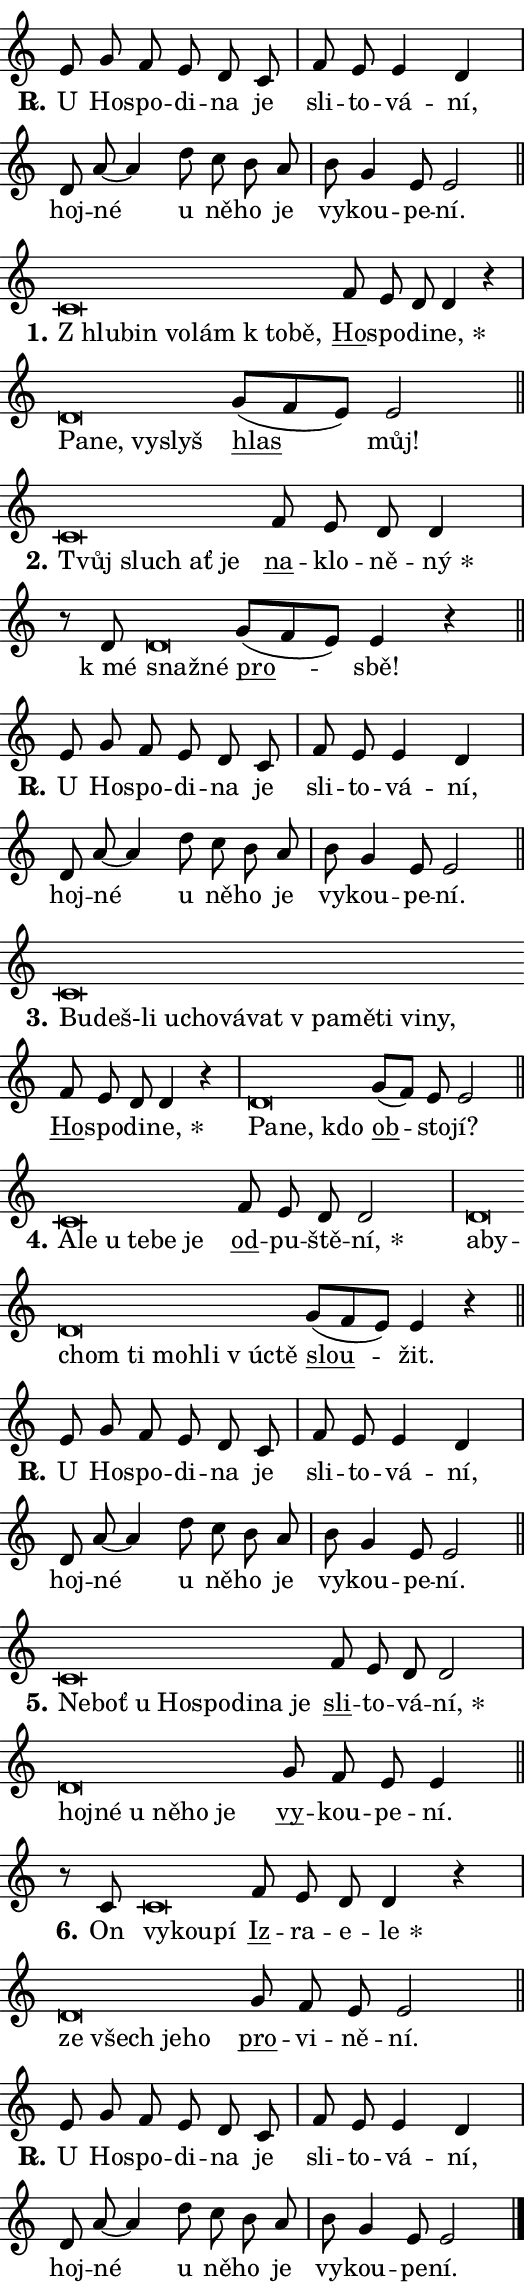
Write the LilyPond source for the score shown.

\version "2.24.0"
\header { tagline = "" }
\paper {
  indent = 0\cm
  top-margin = 0\cm
  right-margin = 0.13\cm % to fit lyric hyphens
  bottom-margin = 0\cm
  left-margin = 0\cm
  paper-width = 9\cm
  page-breaking = #ly:one-page-breaking
  system-system-spacing.basic-distance = #11
  score-system-spacing.basic-distance = #11
  ragged-last = ##f
}


%% Author: Thomas Morley
%% https://lists.gnu.org/archive/html/lilypond-user/2020-05/msg00002.html
#(define (line-position grob)
"Returns position of @var[grob} in current system:
   @code{'start}, if at first time-step
   @code{'end}, if at last time-step
   @code{'middle} otherwise
"
  (let* ((col (ly:item-get-column grob))
         (ln (ly:grob-object col 'left-neighbor))
         (rn (ly:grob-object col 'right-neighbor))
         (col-to-check-left (if (ly:grob? ln) ln col))
         (col-to-check-right (if (ly:grob? rn) rn col))
         (break-dir-left
           (and
             (ly:grob-property col-to-check-left 'non-musical #f)
             (ly:item-break-dir col-to-check-left)))
         (break-dir-right
           (and
             (ly:grob-property col-to-check-right 'non-musical #f)
             (ly:item-break-dir col-to-check-right))))
        (cond ((eqv? 1 break-dir-left) 'start)
              ((eqv? -1 break-dir-right) 'end)
              (else 'middle))))

#(define (tranparent-at-line-position vctor)
  (lambda (grob)
  "Relying on @code{line-position} select the relevant enry from @var{vctor}.
Used to determine transparency,"
    (case (line-position grob)
      ((end) (not (vector-ref vctor 0)))
      ((middle) (not (vector-ref vctor 1)))
      ((start) (not (vector-ref vctor 2))))))

noteHeadBreakVisibility =
#(define-music-function (break-visibility)(vector?)
"Makes @code{NoteHead}s transparent relying on @var{break-visibility}"
#{
  \override NoteHead.transparent =
    #(tranparent-at-line-position break-visibility)
#})

#(define delete-ledgers-for-transparent-note-heads
  (lambda (grob)
    "Reads whether a @code{NoteHead} is transparent.
If so this @code{NoteHead} is removed from @code{'note-heads} from
@var{grob}, which is supposed to be @code{LedgerLineSpanner}.
As a result ledgers are not printed for this @code{NoteHead}"
    (let* ((nhds-array (ly:grob-object grob 'note-heads))
           (nhds-list
             (if (ly:grob-array? nhds-array)
                 (ly:grob-array->list nhds-array)
                 '()))
           ;; Relies on the transparent-property being done before
           ;; Staff.LedgerLineSpanner.after-line-breaking is executed.
           ;; This is fragile ...
           (to-keep
             (remove
               (lambda (nhd)
                 (ly:grob-property nhd 'transparent #f))
               nhds-list)))
      ;; TODO find a better method to iterate over grob-arrays, similiar
      ;; to filter/remove etc for lists
      ;; For now rebuilt from scratch
      (set! (ly:grob-object grob 'note-heads)  '())
      (for-each
        (lambda (nhd)
          (ly:pointer-group-interface::add-grob grob 'note-heads nhd))
        to-keep))))

squashNotes = {
  \override NoteHead.X-extent = #'(-0.2 . 0.2)
  \override NoteHead.Y-extent = #'(-0.75 . 0)
  \override NoteHead.stencil =
    #(lambda (grob)
       (let ((pos (ly:grob-property grob 'staff-position)))
         (begin
           (if (< pos -7) (display "ERROR: Lower brevis then expected\n") (display ""))
           (if (<= pos -6) ly:text-interface::print ly:note-head::print))))
}
unSquashNotes = {
  \revert NoteHead.X-extent
  \revert NoteHead.Y-extent
  \revert NoteHead.stencil
}

hideNotes = \noteHeadBreakVisibility #begin-of-line-visible
unHideNotes = \noteHeadBreakVisibility #all-visible

% work-around for resetting accidentals
% https://lilypond.org/doc/v2.23/Documentation/notation/displaying-rhythms#unmetered-music
cadenzaMeasure = {
  \cadenzaOff
  \partial 1024 s1024
  \cadenzaOn
}

#(define-markup-command (accent layout props text) (markup?)
  "Underline accented syllable"
  (interpret-markup layout props
    #{\markup \override #'(offset . 4.3) \underline { #text }#}))

responsum = \markup \concat {
  "R" \hspace #-1.05 \path #0.1 #'((moveto 0 0.07) (lineto 0.9 0.8)) \hspace #0.05 "."
}

spaceSize = #0.6828661417322834 % exact space size for TeX Gyre Schola

\layout {
  \context {
    \Staff
    \remove "Time_signature_engraver"
    \override LedgerLineSpanner.after-line-breaking = #delete-ledgers-for-transparent-note-heads
  }
  \context {
    \Lyrics {
      \override LyricSpace.minimum-distance = \spaceSize
      \override LyricText.font-name = #"TeX Gyre Schola"
      \override LyricText.font-size = 1
      \override StanzaNumber.font-name = #"TeX Gyre Schola Bold"
      \override StanzaNumber.font-size = 1
    }
  }
  \context {
    \Score 
    \override NoteHead.text =
      #(lambda (grob) 
        (let ((pos (ly:grob-property grob 'staff-position)))
          #{\markup {
            \combine
              \halign #-0.55 \raise #(if (= pos -6) 0 0.5) \override #'(thickness . 2) \draw-line #'(3.2 . 0)
              \musicglyph "noteheads.sM1"
          }#}))
  }
}

% magnetic-lyrics.ily
%
%   written by
%     Jean Abou Samra <jean@abou-samra.fr>
%     Werner Lemberg <wl@gnu.org>
%
%   adapted by
%     Jiri Hon <jiri.hon@gmail.com>
%
% Version 2022-Apr-15

% https://www.mail-archive.com/lilypond-user@gnu.org/msg149350.html

#(define (Left_hyphen_pointer_engraver context)
   "Collect syllable-hyphen-syllable occurrences in lyrics and store
them in properties.  This engraver only looks to the left.  For
example, if the lyrics input is @code{foo -- bar}, it does the
following.

@itemize @bullet
@item
Set the @code{text} property of the @code{LyricHyphen} grob between
@q{foo} and @q{bar} to @code{foo}.

@item
Set the @code{left-hyphen} property of the @code{LyricText} grob with
text @q{foo} to the @code{LyricHyphen} grob between @q{foo} and
@q{bar}.
@end itemize

Use this auxiliary engraver in combination with the
@code{lyric-@/text::@/apply-@/magnetic-@/offset!} hook."
   (let ((hyphen #f)
         (text #f))
     (make-engraver
      (acknowledgers
       ((lyric-syllable-interface engraver grob source-engraver)
        (set! text grob)))
      (end-acknowledgers
       ((lyric-hyphen-interface engraver grob source-engraver)
        ;(when (not (grob::has-interface grob 'lyric-space-interface))
          (set! hyphen grob)));)
      ((stop-translation-timestep engraver)
       (when (and text hyphen)
         (ly:grob-set-object! text 'left-hyphen hyphen))
       (set! text #f)
       (set! hyphen #f)))))

#(define (lyric-text::apply-magnetic-offset! grob)
   "If the space between two syllables is less than the value in
property @code{LyricText@/.details@/.squash-threshold}, move the right
syllable to the left so that it gets concatenated with the left
syllable.

Use this function as a hook for
@code{LyricText@/.after-@/line-@/breaking} if the
@code{Left_@/hyphen_@/pointer_@/engraver} is active."
   (let ((hyphen (ly:grob-object grob 'left-hyphen #f)))
     (when hyphen
       (let ((left-text (ly:spanner-bound hyphen LEFT)))
         (when (grob::has-interface left-text 'lyric-syllable-interface)
           (let* ((common (ly:grob-common-refpoint grob left-text X))
                  (this-x-ext (ly:grob-extent grob common X))
                  (left-x-ext
                   (begin
                     ;; Trigger magnetism for left-text.
                     (ly:grob-property left-text 'after-line-breaking)
                     (ly:grob-extent left-text common X)))
                  ;; `delta` is the gap width between two syllables.
                  (delta (- (interval-start this-x-ext)
                            (interval-end left-x-ext)))
                  (details (ly:grob-property grob 'details))
                  (threshold (assoc-get 'squash-threshold details 0.2)))
             (when (< delta threshold)
               (let* (;; We have to manipulate the input text so that
                      ;; ligatures crossing syllable boundaries are not
                      ;; disabled.  For languages based on the Latin
                      ;; script this is essentially a beautification.
                      ;; However, for non-Western scripts it can be a
                      ;; necessity.
                      (lt (ly:grob-property left-text 'text))
                      (rt (ly:grob-property grob 'text))
                      (is-space (grob::has-interface hyphen 'lyric-space-interface))
                      (space (if is-space " " ""))
                      (extra-delta (if is-space spaceSize 0))
                      ;; Append new syllable.
                      (ltrt-space (if (and (string? lt) (string? rt))
                                (string-append lt space rt)
                                (make-concat-markup (list lt space rt))))
                      ;; Right-align `ltrt` to the right side.
                      (ltrt-space-markup (grob-interpret-markup
                               grob
                               (make-translate-markup
                                (cons (interval-length this-x-ext) 0)
                                (make-right-align-markup ltrt-space)))))
                 (begin
                   ;; Don't print `left-text`.
                   (ly:grob-set-property! left-text 'stencil #f)
                   ;; Set text and stencil (which holds all collected
                   ;; syllables so far) and shift it to the left.
                   (ly:grob-set-property! grob 'text ltrt-space)
                   (ly:grob-set-property! grob 'stencil ltrt-space-markup)
                   (ly:grob-translate-axis! grob (- (- delta extra-delta)) X))))))))))


#(define (lyric-hyphen::displace-bounds-first grob)
   ;; Make very sure this callback isn't triggered too early.
   (let ((left (ly:spanner-bound grob LEFT))
         (right (ly:spanner-bound grob RIGHT)))
     (ly:grob-property left 'after-line-breaking)
     (ly:grob-property right 'after-line-breaking)
     (ly:lyric-hyphen::print grob)))

squashThreshold = #0.4

\layout {
  \context {
    \Lyrics
    \consists #Left_hyphen_pointer_engraver
    \override LyricText.after-line-breaking =
      #lyric-text::apply-magnetic-offset!
    \override LyricHyphen.stencil = #lyric-hyphen::displace-bounds-first
    \override LyricText.details.squash-threshold = \squashThreshold
    \override LyricHyphen.minimum-distance = 0
    \override LyricHyphen.minimum-length = \squashThreshold
  }
}

squashText = \override LyricText.details.squash-threshold = 9999
unSquashText = \override LyricText.details.squash-threshold = \squashThreshold

leftText = \override LyricText.self-alignment-X = #LEFT
unLeftText = \revert LyricText.self-alignment-X

starOffset = #(lambda (grob) 
                (let ((x_offset (ly:self-alignment-interface::aligned-on-x-parent grob)))
                  (if (= x_offset 0) 0 (+ x_offset 1.2))))

star = #(define-music-function (syllable)(string?)
"Append star separator at the end of a syllable"
#{
  \once \override LyricText.X-offset = #starOffset
  \lyricmode { \markup {
    #syllable
    \override #'((font-name . "TeX Gyre Schola Bold")) \hspace #0.2 \lower #0.65 \larger "*"
  } }
#})

starAccent = #(define-music-function (syllable)(string?)
"Append star separator at the end of a syllable and make accent"
#{
  \once \override LyricText.X-offset = #starOffset
  \lyricmode { \markup {
    \accent #syllable
    \override #'((font-name . "TeX Gyre Schola Bold")) \hspace #0.2 \lower #0.65 \larger "*"
  } }
#})

breath = #(define-music-function (syllable)(string?)
"Append breathing indicator at the end of a syllable"
#{
  \lyricmode { \markup { #syllable "+" } }
#})

optionalBreath = #(define-music-function (syllable)(string?)
"Append optional breathing indicator at the end of a syllable"
#{
  \lyricmode { \markup { #syllable "(+)" } }
#})


\score {
    <<
        \new Voice = "melody" { \cadenzaOn \key c \major \relative { e'8 g f e d c \cadenzaMeasure \bar "|" f e e4 d \cadenzaMeasure \bar "|" d8 a'8~ a4 \bar "" d8 c b a \cadenzaMeasure \bar "|" b g4 e8 e2 \cadenzaMeasure \bar "||" \break } }
        \new Lyrics \lyricsto "melody" { \lyricmode { \set stanza = \responsum
U Ho -- spo -- di -- na je sli -- to -- vá -- ní, hoj -- né u ně -- ho je vy -- kou -- pe -- ní. } }
    >>
    \layout {}
}

\score {
    <<
        \new Voice = "melody" { \cadenzaOn \key c \major \relative { \squashNotes c'\breve*1/16 \hideNotes \breve*1/16 \bar "" \breve*1/16 \bar "" \breve*1/16 \bar "" \breve*1/16 \breve*1/16 \bar "" \unHideNotes \unSquashNotes \bar "" f8 e d d4 r \cadenzaMeasure \bar "|" \squashNotes d\breve*1/16 \hideNotes \breve*1/16 \bar "" \breve*1/16 \breve*1/16 \bar "" \unHideNotes \unSquashNotes \bar "" g8[( f e)] e2 \cadenzaMeasure \bar "||" \break } }
        \new Lyrics \lyricsto "melody" { \lyricmode { \set stanza = "1."
\leftText "Z hlu" -- \squashText bin vo -- lám "k to" -- bě, \unLeftText \unSquashText \markup \accent Ho -- spo -- di -- \star ne, \leftText Pa -- \squashText ne, vy -- slyš \unLeftText \unSquashText \markup \accent hlas můj! } }
    >>
    \layout {}
}

\score {
    <<
        \new Voice = "melody" { \cadenzaOn \key c \major \relative { \squashNotes c'\breve*1/16 \hideNotes \breve*1/16 \bar "" \breve*1/16 \breve*1/16 \bar "" \unHideNotes \unSquashNotes \bar "" f8 e d d4 \cadenzaMeasure \bar "|" r8 d8 \squashNotes d\breve*1/16 \hideNotes \breve*1/16 \bar "" \unHideNotes \unSquashNotes \bar "" g8[( f e)] e4 r \cadenzaMeasure \bar "||" \break } }
        \new Lyrics \lyricsto "melody" { \lyricmode { \set stanza = "2."
\leftText Tvůj \squashText sluch ať je \unLeftText \unSquashText \markup \accent na -- klo -- ně -- \star ný "k mé" \leftText snaž -- \squashText né \unLeftText \unSquashText \markup \accent pro -- sbě! } }
    >>
    \layout {}
}

\score {
    <<
        \new Voice = "melody" { \cadenzaOn \key c \major \relative { e'8 g f e d c \cadenzaMeasure \bar "|" f e e4 d \cadenzaMeasure \bar "|" d8 a'8~ a4 \bar "" d8 c b a \cadenzaMeasure \bar "|" b g4 e8 e2 \cadenzaMeasure \bar "||" \break } }
        \new Lyrics \lyricsto "melody" { \lyricmode { \set stanza = \responsum
U Ho -- spo -- di -- na je sli -- to -- vá -- ní, hoj -- né u ně -- ho je vy -- kou -- pe -- ní. } }
    >>
    \layout {}
}

\score {
    <<
        \new Voice = "melody" { \cadenzaOn \key c \major \relative { \squashNotes c'\breve*1/16 \hideNotes \breve*1/16 \bar "" \breve*1/16 \bar "" \breve*1/16 \bar "" \breve*1/16 \bar "" \breve*1/16 \bar "" \breve*1/16 \bar "" \breve*1/16 \bar "" \breve*1/16 \bar "" \breve*1/16 \breve*1/16 \bar "" \unHideNotes \unSquashNotes \bar "" f8 e d d4 r \cadenzaMeasure \bar "|" \squashNotes d\breve*1/16 \hideNotes \breve*1/16 \breve*1/16 \bar "" \unHideNotes \unSquashNotes \bar "" g8[( f)] e e2 \cadenzaMeasure \bar "||" \break } }
        \new Lyrics \lyricsto "melody" { \lyricmode { \set stanza = "3."
\leftText Bu -- \squashText deš-li u -- cho -- vá -- vat "v pa" -- mě -- ti vi -- ny, \unLeftText \unSquashText \markup \accent Ho -- spo -- di -- \star ne, \leftText Pa -- \squashText ne, kdo \unLeftText \unSquashText \markup \accent ob -- sto -- jí? } }
    >>
    \layout {}
}

\score {
    <<
        \new Voice = "melody" { \cadenzaOn \key c \major \relative { \squashNotes c'\breve*1/16 \hideNotes \breve*1/16 \bar "" \breve*1/16 \bar "" \breve*1/16 \bar "" \breve*1/16 \breve*1/16 \bar "" \unHideNotes \unSquashNotes \bar "" f8 e d d2 \cadenzaMeasure \bar "|" \squashNotes d\breve*1/16 \hideNotes \breve*1/16 \bar "" \breve*1/16 \bar "" \breve*1/16 \bar "" \breve*1/16 \bar "" \breve*1/16 \bar "" \breve*1/16 \breve*1/16 \bar "" \unHideNotes \unSquashNotes \bar "" g8[( f e)] e4 r \cadenzaMeasure \bar "||" \break } }
        \new Lyrics \lyricsto "melody" { \lyricmode { \set stanza = "4."
\leftText A -- \squashText le u te -- be je \unLeftText \unSquashText \markup \accent od -- pu -- ště -- \star ní, \leftText a -- \squashText by -- chom ti mo -- hli "v ú" -- ctě \unLeftText \unSquashText \markup \accent slou -- žit. } }
    >>
    \layout {}
}

\score {
    <<
        \new Voice = "melody" { \cadenzaOn \key c \major \relative { e'8 g f e d c \cadenzaMeasure \bar "|" f e e4 d \cadenzaMeasure \bar "|" d8 a'8~ a4 \bar "" d8 c b a \cadenzaMeasure \bar "|" b g4 e8 e2 \cadenzaMeasure \bar "||" \break } }
        \new Lyrics \lyricsto "melody" { \lyricmode { \set stanza = \responsum
U Ho -- spo -- di -- na je sli -- to -- vá -- ní, hoj -- né u ně -- ho je vy -- kou -- pe -- ní. } }
    >>
    \layout {}
}

\score {
    <<
        \new Voice = "melody" { \cadenzaOn \key c \major \relative { \squashNotes c'\breve*1/16 \hideNotes \breve*1/16 \bar "" \breve*1/16 \bar "" \breve*1/16 \bar "" \breve*1/16 \bar "" \breve*1/16 \bar "" \breve*1/16 \breve*1/16 \bar "" \unHideNotes \unSquashNotes \bar "" f8 e d d2 \cadenzaMeasure \bar "|" \squashNotes d\breve*1/16 \hideNotes \breve*1/16 \bar "" \breve*1/16 \bar "" \breve*1/16 \bar "" \breve*1/16 \breve*1/16 \bar "" \unHideNotes \unSquashNotes \bar "" g8 f e e4 \cadenzaMeasure \bar "||" \break } }
        \new Lyrics \lyricsto "melody" { \lyricmode { \set stanza = "5."
\leftText Ne -- \squashText boť u Ho -- spo -- di -- na je \unLeftText \unSquashText \markup \accent sli -- to -- vá -- \star ní, \leftText hoj -- \squashText né u ně -- ho je \unLeftText \unSquashText \markup \accent vy -- kou -- pe -- ní. } }
    >>
    \layout {}
}

\score {
    <<
        \new Voice = "melody" { \cadenzaOn \key c \major \relative { r8 c'8 \squashNotes c\breve*1/16 \hideNotes \breve*1/16 \breve*1/16 \bar "" \unHideNotes \unSquashNotes \bar "" f8 e d d4 r \cadenzaMeasure \bar "|" \squashNotes d\breve*1/16 \hideNotes \breve*1/16 \bar "" \breve*1/16 \breve*1/16 \bar "" \unHideNotes \unSquashNotes \bar "" g8 f e e2 \cadenzaMeasure \bar "||" \break } }
        \new Lyrics \lyricsto "melody" { \lyricmode { \set stanza = "6."
On \leftText vy -- \squashText kou -- pí \unLeftText \unSquashText \markup \accent Iz -- ra -- e -- \star le \leftText ze \squashText všech je -- ho \unLeftText \unSquashText \markup \accent pro -- vi -- ně -- ní. } }
    >>
    \layout {}
}

\score {
    <<
        \new Voice = "melody" { \cadenzaOn \key c \major \relative { e'8 g f e d c \cadenzaMeasure \bar "|" f e e4 d \cadenzaMeasure \bar "|" d8 a'8~ a4 \bar "" d8 c b a \cadenzaMeasure \bar "|" b g4 e8 e2 \cadenzaMeasure \bar "||" \break } \bar "|." }
        \new Lyrics \lyricsto "melody" { \lyricmode { \set stanza = \responsum
U Ho -- spo -- di -- na je sli -- to -- vá -- ní, hoj -- né u ně -- ho je vy -- kou -- pe -- ní. } }
    >>
    \layout {}
}
